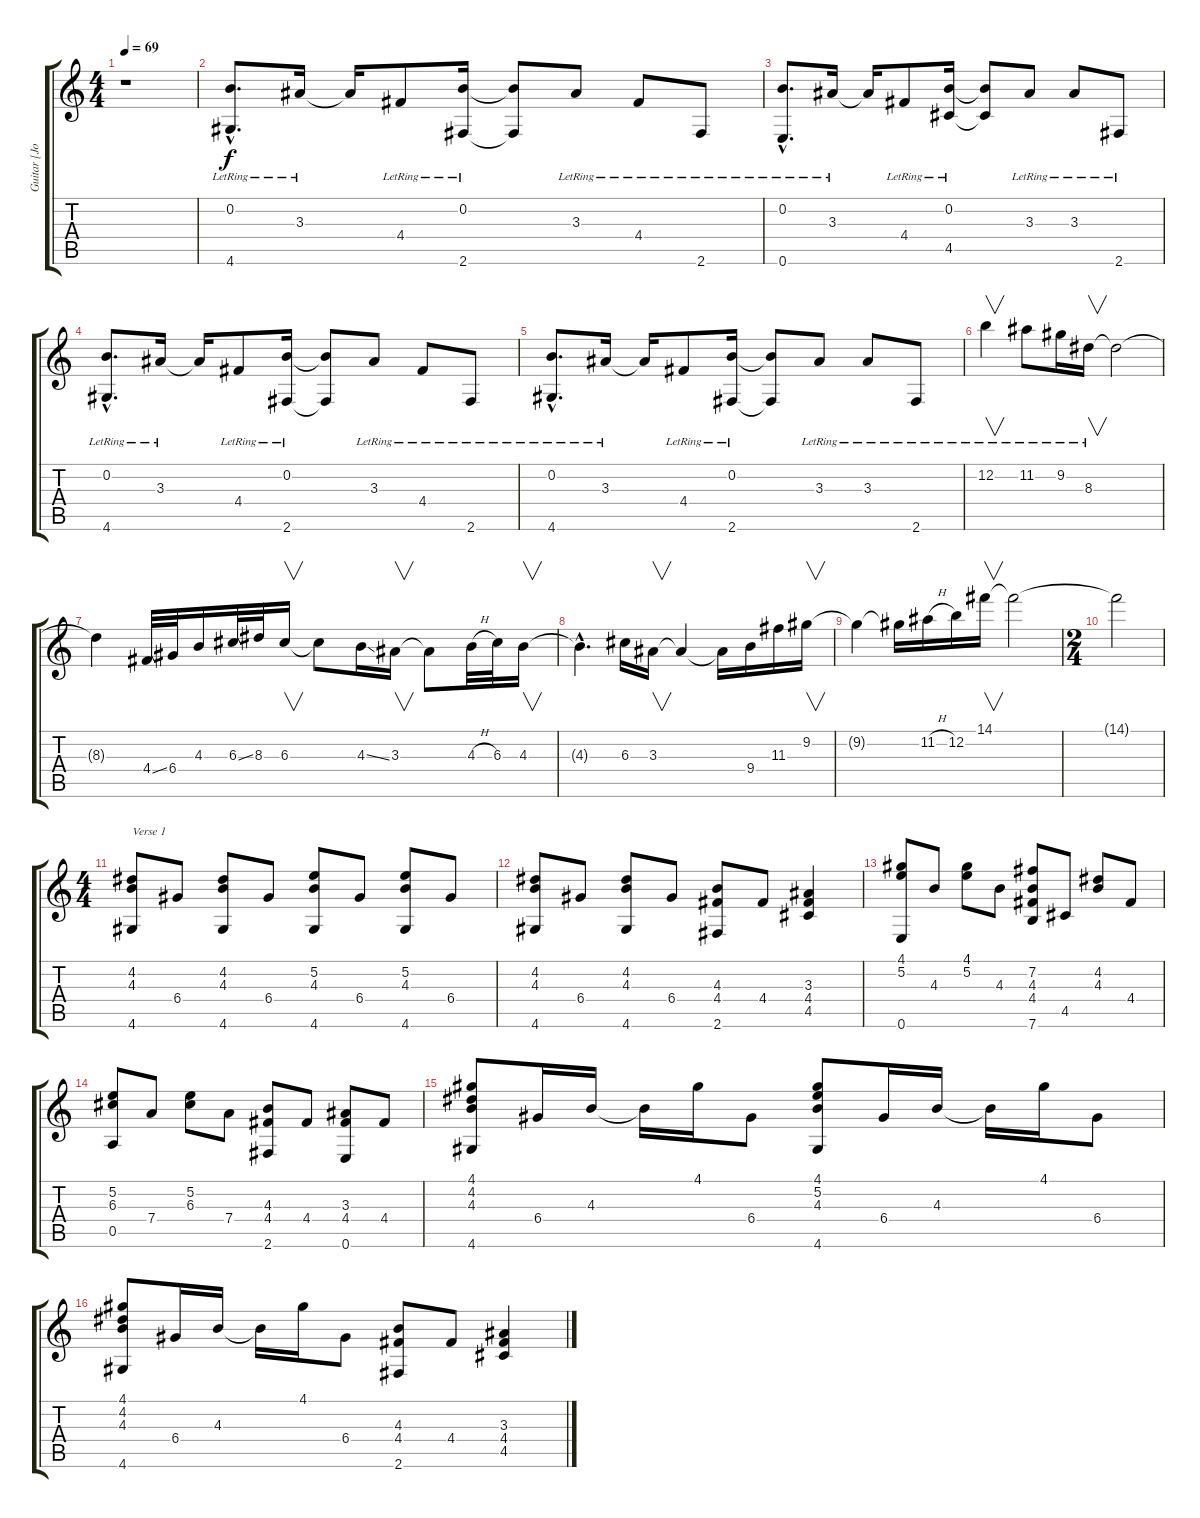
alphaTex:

\track ("Guitar [John Petrucci]" "Guitar [Jo") {instrument acousticguitarnylon}
\staff {score tabs}
\tuning (E4 B3 G3 D3 A2 E2) {hide}
\ts (4 4)
\tempo 69
\clef g2
\ks c
r.1{dy f instrument acousticguitarnylon} |
(0.2{hac lr} 4.6{hac lr}).8{d instrument acousticguitarsteel} 3.3{lr}.16 3.3{t}.16 4.4{lr}.8 (0.2{lr} 2.6{lr}).16 (0.2{t} 2.6{t}).8 3.3{lr}.8 4.4{lr}.8 2.6{lr}.8 |
(0.2{hac lr} 0.6{hac lr}).8{d} 3.3{lr}.16 3.3{t}.16 4.4{lr}.8 (0.2{lr} 4.5{lr}).16 (0.2{t} 4.5{t}).8 3.3{lr}.8 3.3{lr}.8 2.6{lr}.8 |
(0.2{hac lr} 4.6{hac lr}).8{d} 3.3{lr}.16 3.3{t}.16 4.4{lr}.8 (0.2{lr} 2.6{lr}).16 (0.2{t} 2.6{t}).8 3.3{lr}.8 4.4{lr}.8 2.6{lr}.8 |
(0.2{hac lr} 4.6{hac lr}).8{d} 3.3{lr}.16 3.3{t}.16 4.4{lr}.8 (0.2{lr} 2.6{lr}).16 (0.2{t} 2.6{t}).8 3.3{lr}.8 3.3{lr}.8 2.6{lr}.8 |
12.2{lr}.4{v instrument distortionguitar} 11.2{lr}.8 9.2{lr}.16 8.3{lr}.16{v} 8.3{t}.2 |
8.3{t}.4 4.4{ss}.32 6.4.32 4.3.16 6.3{ss}.32 8.3.32 6.3.16{v} 6.3{t}.8 4.3{ss}.16 3.3.16{v} 3.3{t}.8 4.3{h}.32 6.3.32 4.3.16{v} |
4.3{hac t}.4{d} 6.3.16 3.3.16{v} 3.3{t}.4 3.3{t}.16 9.4.16 11.3.16 9.2.16{v} |
9.2{t}.4 9.2{t}.16 11.2{h}.16 12.2.16 14.1.16{v} 14.1{t}.2 |
\ts (2 4)
14.1{t}.2 |
\ts (4 4)
(4.2 4.3 4.6).8{txt "Verse 1" volume 15 instrument acousticguitarsteel} 6.4.8 (4.2 4.3 4.6).8 6.4.8 (5.2 4.3 4.6).8 6.4.8 (5.2 4.3 4.6).8 6.4.8 |
(4.2 4.3 4.6).8 6.4.8 (4.2 4.3 4.6).8 6.4.8 (4.3 4.4 2.6).8 4.4.8 (3.3 4.4 4.5).4 |
(4.1 5.2 0.6).8 4.3.8 (4.1 5.2).8 4.3.8 (7.2 4.3 4.4 7.6).8 4.5.8 (4.2 4.3).8 4.4.8 |
(5.2 6.3 0.5).8 7.4.8 (5.2 6.3).8 7.4.8 (4.3 4.4 2.6).8 4.4.8 (3.3 4.4 0.6).8 4.4.8 |
(4.1 4.2 4.3 4.6).8 6.4.16 4.3.16 4.3{t}.16 4.1.16 6.4.8 (4.1 5.2 4.3 4.6).8 6.4.16 4.3.16 4.3{t}.16 4.1.16 6.4.8 |
(4.1 4.2 4.3 4.6).8 6.4.16 4.3.16 4.3{t}.16 4.1.16 6.4.8 (4.3 4.4 2.6).8 4.4.8 (3.3 4.4 4.5).4
